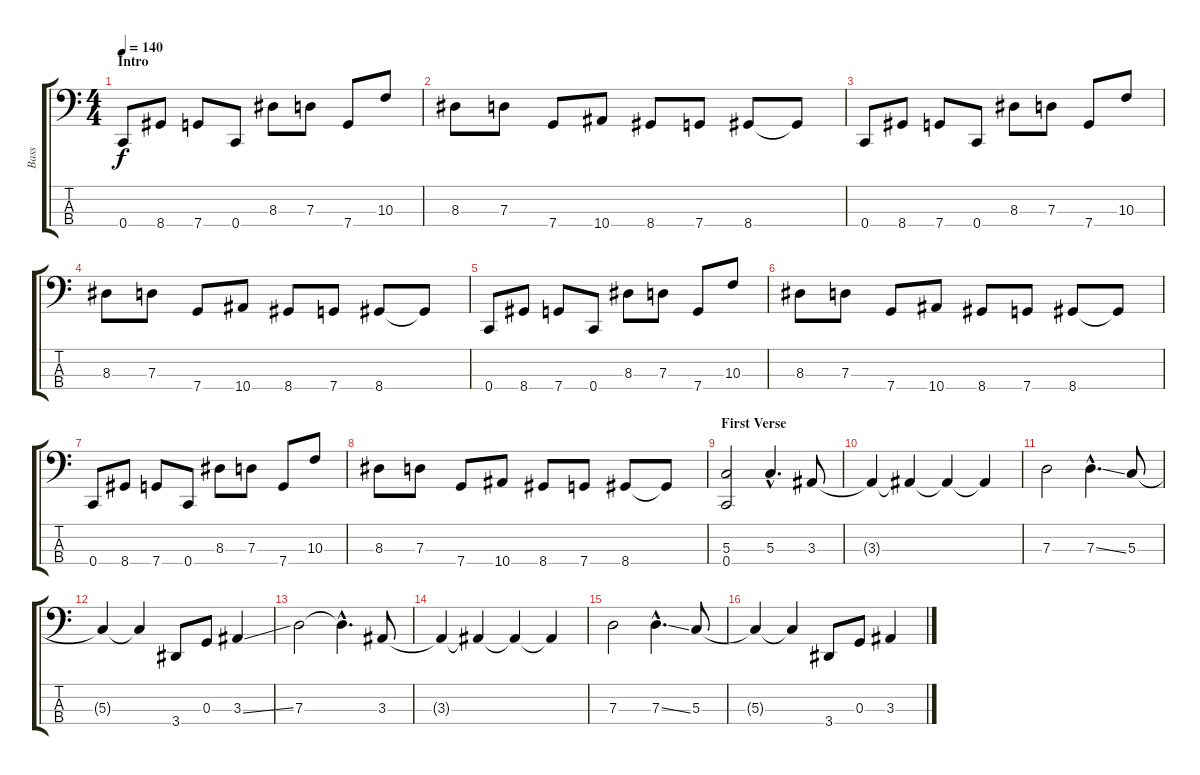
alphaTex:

\track ("Bass" "Bass") {instrument electricbassfinger}
\staff {score tabs}
\tuning (F2 C2 G1 C1) {hide}
\ts (4 4)
\section ("" "Intro")
\tempo 140
\clef f4
\ks c
0.4.8{dy f instrument electricbassfinger} 8.4.8 7.4.8 0.4.8 8.3.8 7.3.8 7.4.8 10.3.8 |
8.3.8 7.3.8 7.4.8 10.4.8 8.4.8 7.4.8 8.4.8 8.4{t}.8 |
0.4.8 8.4.8 7.4.8 0.4.8 8.3.8 7.3.8 7.4.8 10.3.8 |
8.3.8 7.3.8 7.4.8 10.4.8 8.4.8 7.4.8 8.4.8 8.4{t}.8 |
0.4.8 8.4.8 7.4.8 0.4.8 8.3.8 7.3.8 7.4.8 10.3.8 |
8.3.8 7.3.8 7.4.8 10.4.8 8.4.8 7.4.8 8.4.8 8.4{t}.8 |
0.4.8 8.4.8 7.4.8 0.4.8 8.3.8 7.3.8 7.4.8 10.3.8 |
8.3.8 7.3.8 7.4.8 10.4.8 8.4.8 7.4.8 8.4.8 8.4{t}.8 |
\section ("" "First Verse")
(5.3 0.4).2 5.3{hac}.4{d} 3.3.8 |
3.3{t}.4 3.3{t}.4 3.3{t}.4 3.3{t}.4 |
7.3.2 7.3{ss hac}.4{d} 5.3.8 |
5.3{t}.4 5.3{t}.4 3.4.8 0.3.8 3.3{ss}.4 |
7.3.2 7.3{hac t}.4{d} 3.3.8 |
3.3{t}.4 3.3{t}.4 3.3{t}.4 3.3{t}.4 |
7.3.2 7.3{ss hac}.4{d} 5.3.8 |
5.3{t}.4 5.3{t}.4 3.4.8 0.3.8 3.3.4
